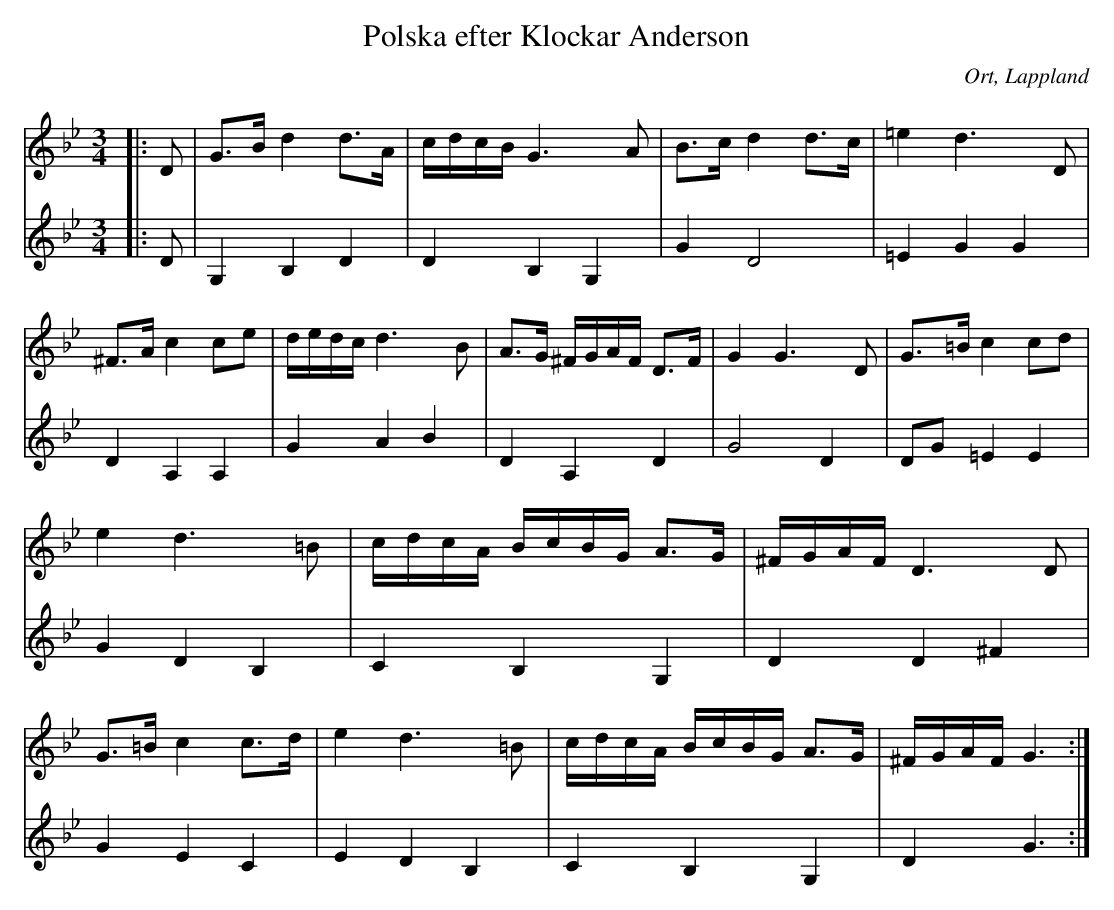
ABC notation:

X:1
T:Polska efter Klockar Anderson
O:Ort, Lappland
M:3/4
L:1/16
K:Gm
V:1
|: D2 | G3B d4 d3A | cdcB G6 A2 | B3c d4 d3c | =e4 d6 D2 | ^F3A c4 c2e2 | dedc d6 B2 | A3G ^FGAF D3F | G4 G6 D2 | G3=B c4 c2d2 | e4 d6 =B2 | cdcA BcBG A3G |^FGAF D6 D2 | G3=B c4 c3d | e4 d6 =B2 | cdcA BcBG A3G | ^FGAF G6 :|
V:2
|:D2 | G,4 B,4 D4 | D4 B,4 G,4 | G4 D8  | =E4 G4 G4 | D4 A,4 A,4 | G4 A4 B4 | D4 A,4 D4 | G8 D4 | D2G2 =E4 E4 | G4 D4 B,4 | C4 B,4 G,4 | D4 D4 ^F4 | G4 E4 C4 | E4 D4 B,4 | C4 B,4 G,4 | D4 G6 :|
